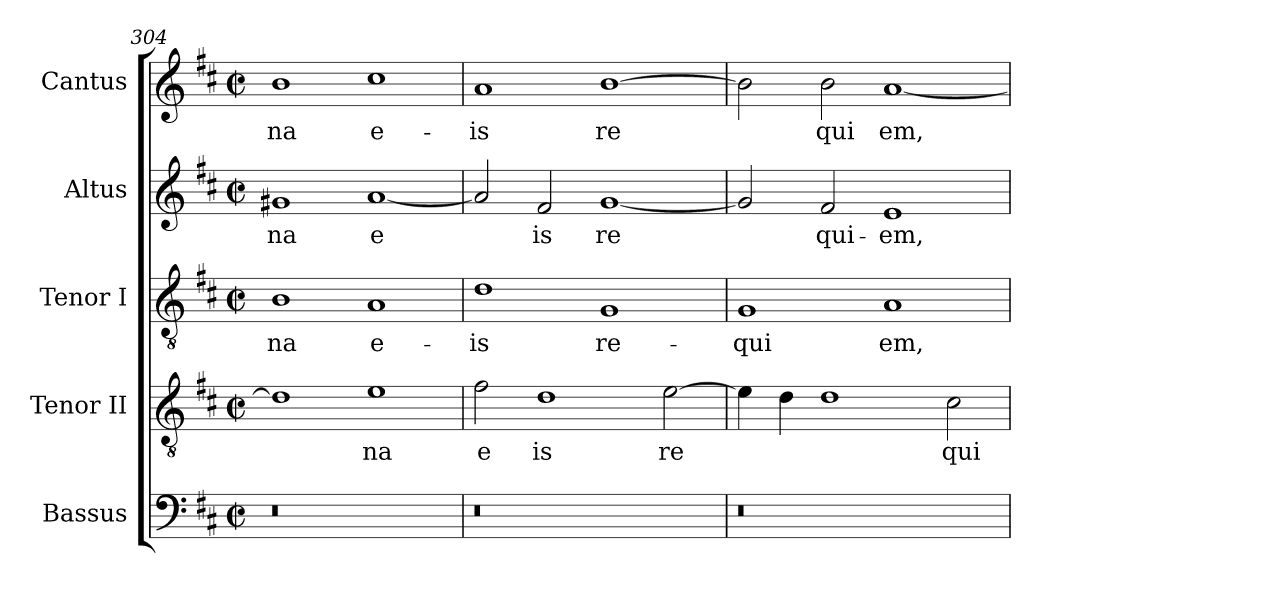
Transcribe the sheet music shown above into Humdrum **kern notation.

**kern	**kern	**text	**kern	**text	**kern	**text	**kern	**text
*part5	*part4	*part4	*part3	*part3	*part2	*part2	*part1	*part1
*staff5	*staff4	*staff4	*staff3	*staff3	*staff2	*staff2	*staff1	*staff1
*I"Bassus	*I"Tenor II	*	*I"Tenor I	*	*I"Altus	*	*I"Cantus	*
*I'B	*I'T II	*	*I'T I	*	*I'A	*	*I'C	*
*clefF4	*clefGv2	*	*clefGv2	*	*clefG2	*	*clefG2	*
*k[f#c#]	*k[f#c#]	*	*k[f#c#]	*	*k[f#c#]	*	*k[f#c#]	*
*D:	*D:	*	*D:	*	*D:	*	*D:	*
*M2/2	*M2/2	*	*M2/2	*	*M2/2	*	*M2/2	*
*met(c|)	*met(c|)	*	*met(c|)	*	*met(c|)	*	*met(c|)	*
=304	=304	=304	=304	=304	=304	=304	=304	=304
!	!	!LO:LY:b:cj	!	!LO:LY:b:cj	!	!LO:LY:b:cj	!	!LO:LY:b:cj
0r	1d]	.	1B	-na	1g#X	-na	1b	-na
!	!	!LO:LY:b:cj	!	!LO:LY:b:cj	!	!LO:LY:b:cj	!	!LO:LY:b:cj
.	1e	na	1A	e-	[<1a	e-	1cc#	e-
=305	=305	=305	=305	=305	=305	=305	=305	=305
!	!	!LO:LY:b:cj	!	!LO:LY:b:cj	!	!LO:LY:b:cj	!	!LO:LY:b:cj
0r	2f#\	e	1d	-is	2a/]	--	1a	-is
!	!	!LO:LY:b:cj	!	!	!	!LO:LY:b:cj	!	!
.	1d	is	.	.	2f#/	-is	.	.
!	!	!	!	!LO:LY:b:cj	!	!LO:LY:b:cj	!	!LO:LY:b:cj
.	.	.	1G	re-	[<1g	re-	[<1b	re-
!	!	!LO:LY:b:cj	!	!	!	!	!	!
.	[<2e\	re	.	.	.	.	.	.
!!LO:LB:g=z
=306	=306	=306	=306	=306	=306	=306	=306	=306
!	!	!LO:LY:b:cj	!	!LO:LY:b:cj	!	!LO:LY:b:cj	!	!LO:LY:b:cj
0r	4e\]	.	1G	-qui	2g/]	--	2b\]	--
!	!	!LO:LY:b:cj	!	!	!	!	!	!
.	4d\	.	.	.	.	.	.	.
!	!	!LO:LY:b:cj	!	!	!	!LO:LY:b:cj	!	!LO:LY:b:cj
.	1d	.	.	.	2f#/	-qui-	2b\	-qui
!	!	!	!	!LO:LY:b:cj	!	!LO:LY:b:cj	!	!LO:LY:b:cj
.	.	.	1A	em,	1e	-em,	[<1a	em,
!	!	!LO:LY:b:cj	!	!	!	!	!	!
.	2c#\	qui	.	.	.	.	.	.
=	=	=	=	=	=	=	=	=
*-	*-	*-	*-	*-	*-	*-	*-	*-
